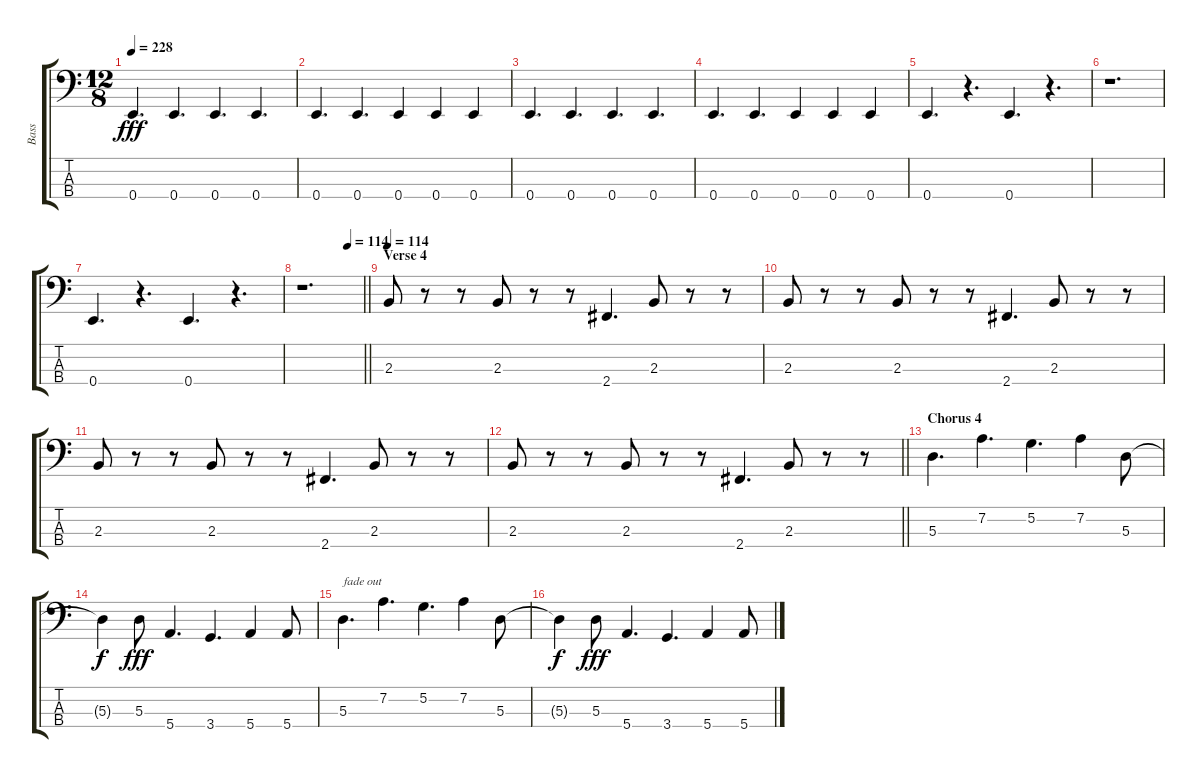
\track ("Bass" "Bass") {instrument electricbassfinger}
\staff {score tabs}
\tuning (G2 D2 A1 E1) {hide}
\ts (12 8)
\tempo 228
\clef f4
\ks c
0.4.4{d dy fff} 0.4.4{d} 0.4.4{d} 0.4.4{d} |
0.4.4{d} 0.4.4{d} 0.4.4 0.4.4 0.4.4 |
0.4.4{d} 0.4.4{d} 0.4.4{d} 0.4.4{d} |
0.4.4{d} 0.4.4{d} 0.4.4 0.4.4 0.4.4 |
0.4.4{d} r.4{d} 0.4.4{d} r.4{d} |
r.1{d} |
0.4.4{d} r.4{d} 0.4.4{d} r.4{d} |
\tempo (114 0.75)
\barLineRight lightlight
r.1{d} |
\section ("" "Verse 4")
\tempo 114
2.3.8 r.8 r.8 2.3.8 r.8 r.8 2.4.4{d} 2.3.8 r.8 r.8 |
2.3.8 r.8 r.8 2.3.8 r.8 r.8 2.4.4{d} 2.3.8 r.8 r.8 |
2.3.8 r.8 r.8 2.3.8 r.8 r.8 2.4.4{d} 2.3.8 r.8 r.8 |
\barLineRight lightlight
2.3.8 r.8 r.8 2.3.8 r.8 r.8 2.4.4{d} 2.3.8 r.8 r.8 |
\section ("" "Chorus 4")
5.3.4{d} 7.2.4{d} 5.2.4{d} 7.2.4 5.3.8 |
5.3{t}.4{dy f} 5.3.8{dy fff} 5.4.4{d} 3.4.4{d} 5.4.4 5.4.8 |
5.3.4{d txt "fade out"} 7.2.4{d} 5.2.4{d} 7.2.4 5.3.8 |
5.3{t}.4{dy f volume 0} 5.3.8{dy fff} 5.4.4{d} 3.4.4{d} 5.4.4 5.4.8
